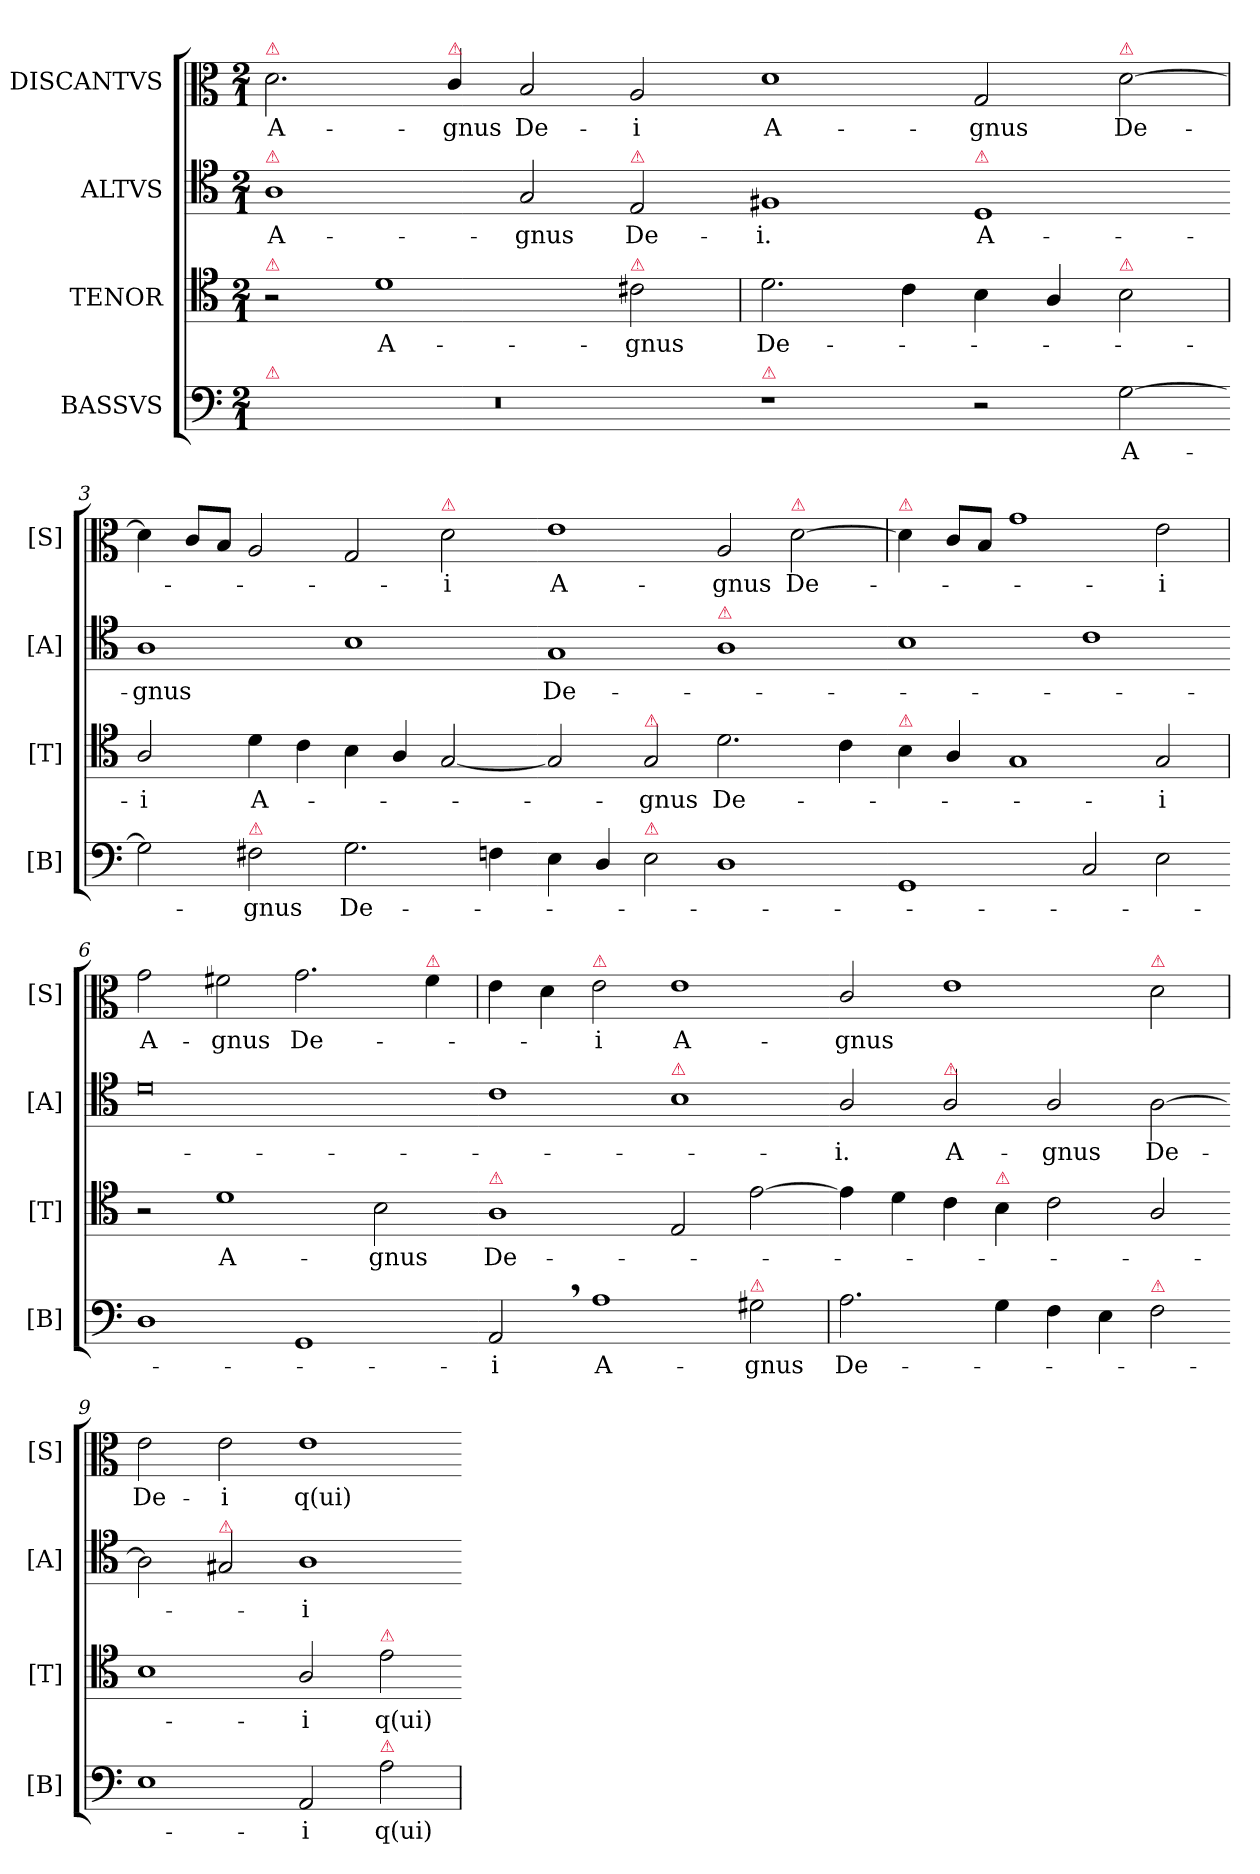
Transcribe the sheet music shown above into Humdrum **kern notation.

**kern	**text	**kern	**text	**kern	**text	**kern	**text
*part4	*part4	*part3	*part3	*part2	*part2	*part1	*part1
*staff4	*staff4	*staff3	*staff3	*staff2	*staff2	*staff1	*staff1
*I"BASSVS	*	*I"TENOR	*	*I"ALTVS	*	*I"DISCANTVS	*
*I'[B]	*	*I'[T]	*	*I'[A]	*	*I'[S]	*
*clefF4	*	*clefC4	*	*clefC4	*	*clefC3	*
*k[]	*	*k[]	*	*k[]	*	*k[]	*
*D:dor	*	*D:dor	*	*D:dor	*	*D:dor	*
*M2/1	*	*M2/1	*	*M2/1	*	*M2/1	*
=1	=1	=1	=1	=1	=1	=1	=1
!	!	!	!	!	!	!LO:TX:a:color=crimson:t=⚠	!
!	!	!	!	!LO:TX:a:color=crimson:t=⚠	!	!	!
!	!	!LO:TX:a:color=crimson:t=⚠	!	!	!	!	!
!LO:TX:a:color=crimson:t=⚠	!	!	!	!	!	!	!
0r	.	2r	.	1A	A-	2.d\	A-
.	.	1d	A-	.	.	.	.
!	!	!	!	!	!	!LO:TX:a:color=crimson:t=⚠	!
.	.	.	.	.	.	4c/	-gnus
.	.	.	.	2G/	-gnus	2B/	De-
!	!	!	!	!LO:TX:a:color=crimson:t=⚠	!	!	!
!	!	!LO:TX:a:color=crimson:t=⚠	!	!	!	!	!
.	.	2c#X\	-gnus	2E/	De-	2A/	-i
=2-	=2-	=2	=2-	=2-	=2-	=2-	=2-
!LO:TX:a:color=crimson:t=⚠	!	!	!	!	!	!	!
1r	.	2.d\	De-	1F#X	-i.	1d	A-
.	.	4c\	.	.	.	.	.
!	!	!	!	!LO:TX:a:color=crimson:t=⚠	!	!	!
2r	.	4B\	.	1D	A-	2G/	-gnus
.	.	4A/	.	.	.	.	.
!	!	!	!	!	!	!LO:TX:a:color=crimson:t=⚠	!
!	!	!LO:TX:a:color=crimson:t=⚠	!	!	!	!	!
[2G\	A-	2B\	.	.	.	[2d\	De-
=3-	=3	=3	=3	=3-	=3	=3	=3
2G\]	.	2A/	-i	1A	-gnus	4d\]	.
.	.	.	.	.	.	8c/L	.
.	.	.	.	.	.	8B/J	.
!LO:TX:a:color=crimson:t=⚠	!	!	!	!	!	!	!
2F#X\	-gnus	4d\	A-	.	.	2A/	.
.	.	4c\	.	.	.	.	.
2.G\	De-	4B\	.	1B	.	2G/	.
.	.	4A/	.	.	.	.	.
!	!	!	!	!	!	!LO:TX:a:color=crimson:t=⚠	!
.	.	[2G/	.	.	.	2d\	-i
4Fn\	.	.	.	.	.	.	.
=4-	=4-	=4-	=4-	=4-	=4-	=4-	=4-
4E\	.	2G/]	.	1G	De-	1e	A-
4D/	.	.	.	.	.	.	.
!	!	!LO:TX:a:color=crimson:t=⚠	!	!	!	!	!
!LO:TX:a:color=crimson:t=⚠	!	!	!	!	!	!	!
2E\	.	2G/	-gnus	.	.	.	.
!	!	!	!	!LO:TX:a:color=crimson:t=⚠	!	!	!
1D	.	2.d\	De-	1A	.	2A/	-gnus
!	!	!	!	!	!	!LO:TX:a:color=crimson:t=⚠	!
.	.	.	.	.	.	[2d\	De-
.	.	4c\	.	.	.	.	.
=5-	=5	=5-	=5	=5-	=5	=5	=5
1GG	.	4B\	.	1B	.	4d\]	.
.	.	4A/	.	.	.	8c/L	.
.	.	.	.	.	.	8B/J	.
.	.	1G	.	.	.	1g	.
2C/	.	.	.	1c	.	.	.
2E\	.	2G/	-i	.	.	2e\	-i
!	!	!	!	!	!	!LO:TX:a:color=crimson:t=⚠	!
!	!	!LO:TX:a:color=crimson:t=⚠	!	!	!	!	!
=6-	=6	=6	=6	=6-	=6	=6	=6
1D	.	2r	.	0d	.	2g\	A-
.	.	1d	A-	.	.	2f#X\	-gnus
1GG	.	.	.	.	.	2.g\	De-
.	.	2B\	-gnus	.	.	.	.
!	!	!	!	!	!	!LO:TX:a:color=crimson:t=⚠	!
.	.	.	.	.	.	4f#\	.
=7-	=7	=7-	=7	=7-	=7	=7	=7
!	!	!LO:TX:a:color=crimson:t=⚠	!	!	!	!	!
2AA,>/	-i	1A	De-	1c	.	4e\	.
.	.	.	.	.	.	4d\	.
!	!	!	!	!	!	!LO:TX:a:color=crimson:t=⚠	!
1A	A-	.	.	.	.	2e\	-i
!	!	!	!	!LO:TX:a:color=crimson:t=⚠	!	!	!
.	.	2E/	.	1B	.	1e	A-
!LO:TX:a:color=crimson:t=⚠	!	!	!	!	!	!	!
2G#X\	-gnus	[2e\	.	.	.	.	.
=8	=8-	=8-	=8-	=8-	=8-	=8-	=8-
2.A\	De-	4e\]	.	2A/	-i.	2c/	-gnus
.	.	4d\	.	.	.	.	.
!	!	!	!	!LO:TX:a:color=crimson:t=⚠	!	!	!
.	.	4c\	.	2A/	A-	1e	.
!	!	!LO:TX:a:color=crimson:t=⚠	!	!	!	!	!
4G\	.	4B\	.	.	.	.	.
4F\	.	2c\	.	2A/	-gnus	.	.
4E\	.	.	.	.	.	.	.
!	!	!	!	!	!	!LO:TX:a:color=crimson:t=⚠	!
!LO:TX:a:color=crimson:t=⚠	!	!	!	!	!	!	!
2F\	.	2A/	.	[2A\	De-	2d\	.
=9-	=9	=9-	=9	=9-	=9	=9	=9
1E	.	1B	.	2A\]	.	2e\	De-
!	!	!	!	!LO:TX:a:color=crimson:t=⚠	!	!	!
.	.	.	.	2G#X/	.	2e\	-i
2AA/	-i	2A/	-i	1A	-i	1e	q(ui)
!	!	!LO:TX:a:color=crimson:t=⚠	!	!	!	!	!
!LO:TX:a:color=crimson:t=⚠	!	!	!	!	!	!	!
2A\	q(ui)	2e\	q(ui)	.	.	.	.
=	=-	=-	=-	=-	=-	=-	=-
*-	*-	*-	*-	*-	*-	*-	*-
